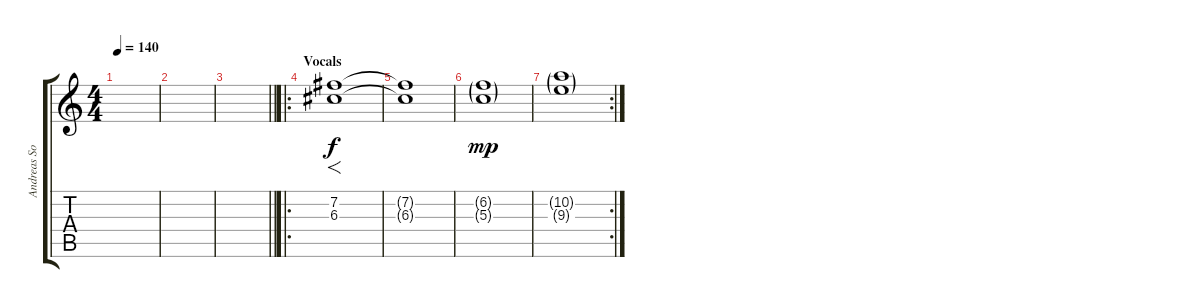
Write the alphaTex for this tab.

\track ("Andreas Solo" "Andreas So") {instrument distortionguitar}
\staff {score tabs}
\tuning (E4 B3 G3 D3 A2 E2) {hide}
\ts (4 4)
\tempo 140
\clef g2
\ks c
|
|
\barLineRight lightlight
|
\ro
\section ("" "Vocals")
(7.2 6.3).1{f instrument distortionguitar} |
(7.2{t} 6.3{t}).1 |
(6.2{g} 5.3{g}).1{dy mp} |
\rc 2
(10.2{g} 9.3{g}).1
